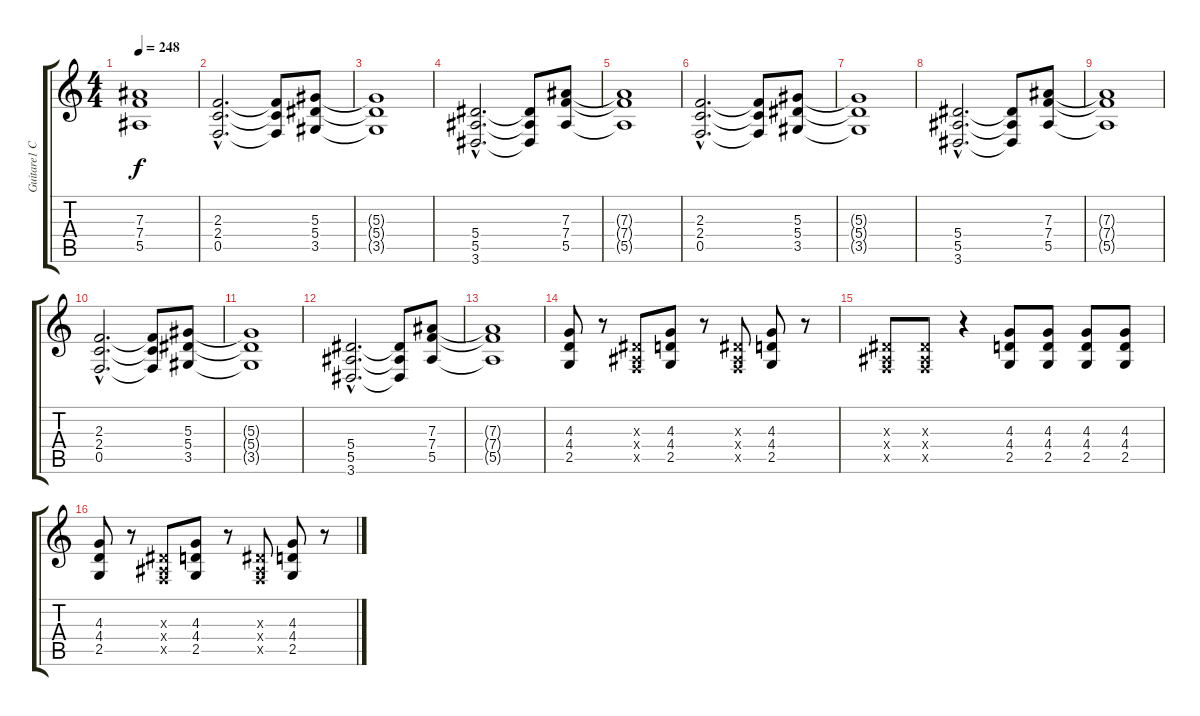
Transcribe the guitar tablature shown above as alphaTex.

\track ("Guitare1 C" "Guitare1 C") {instrument overdrivenguitar}
\staff {score tabs}
\tuning (C4 G3 Eb3 Bb2 F2 C2) {hide}
\ts (4 4)
\tempo 248
\clef g2
\ks c
(7.3{t} 7.4{t} 5.5{t}).1{dy f} |
(2.3{hac} 2.4{hac} 0.5{hac}).2{d} (2.3{t} 2.4{t} 0.5{t}).8 (5.3 5.4 3.5).8 |
(5.3{t} 5.4{t} 3.5{t}).1 |
(5.4{hac} 5.5{hac} 3.6{hac}).2{d} (5.4{t} 5.5{t} 3.6{t}).8 (7.3 7.4 5.5).8 |
(7.3{t} 7.4{t} 5.5{t}).1 |
(2.3{hac} 2.4{hac} 0.5{hac}).2{d} (2.3{t} 2.4{t} 0.5{t}).8 (5.3 5.4 3.5).8 |
(5.3{t} 5.4{t} 3.5{t}).1 |
(5.4{hac} 5.5{hac} 3.6{hac}).2{d} (5.4{t} 5.5{t} 3.6{t}).8 (7.3 7.4 5.5).8 |
(7.3{t} 7.4{t} 5.5{t}).1 |
(2.3{hac} 2.4{hac} 0.5{hac}).2{d} (2.3{t} 2.4{t} 0.5{t}).8 (5.3 5.4 3.5).8 |
(5.3{t} 5.4{t} 3.5{t}).1 |
(5.4{hac} 5.5{hac} 3.6{hac}).2{d} (5.4{t} 5.5{t} 3.6{t}).8 (7.3 7.4 5.5).8 |
(7.3{t} 7.4{t} 5.5{t}).1 |
(4.3 4.4 2.5).8 r.8 (0.3{x} 0.4{x} 0.5{x}).8 (4.3 4.4 2.5).8 r.8 (0.3{x} 0.4{x} 0.5{x}).8 (4.3 4.4 2.5).8 r.8 |
(0.3{x} 0.4{x} 0.5{x}).8 (0.3{x} 0.4{x} 0.5{x}).8 r.4 (4.3 4.4 2.5).8 (4.3 4.4 2.5).8 (4.3 4.4 2.5).8 (4.3 4.4 2.5).8 |
(4.3 4.4 2.5).8 r.8 (0.3{x} 0.4{x} 0.5{x}).8 (4.3 4.4 2.5).8 r.8 (0.3{x} 0.4{x} 0.5{x}).8 (4.3 4.4 2.5).8 r.8
